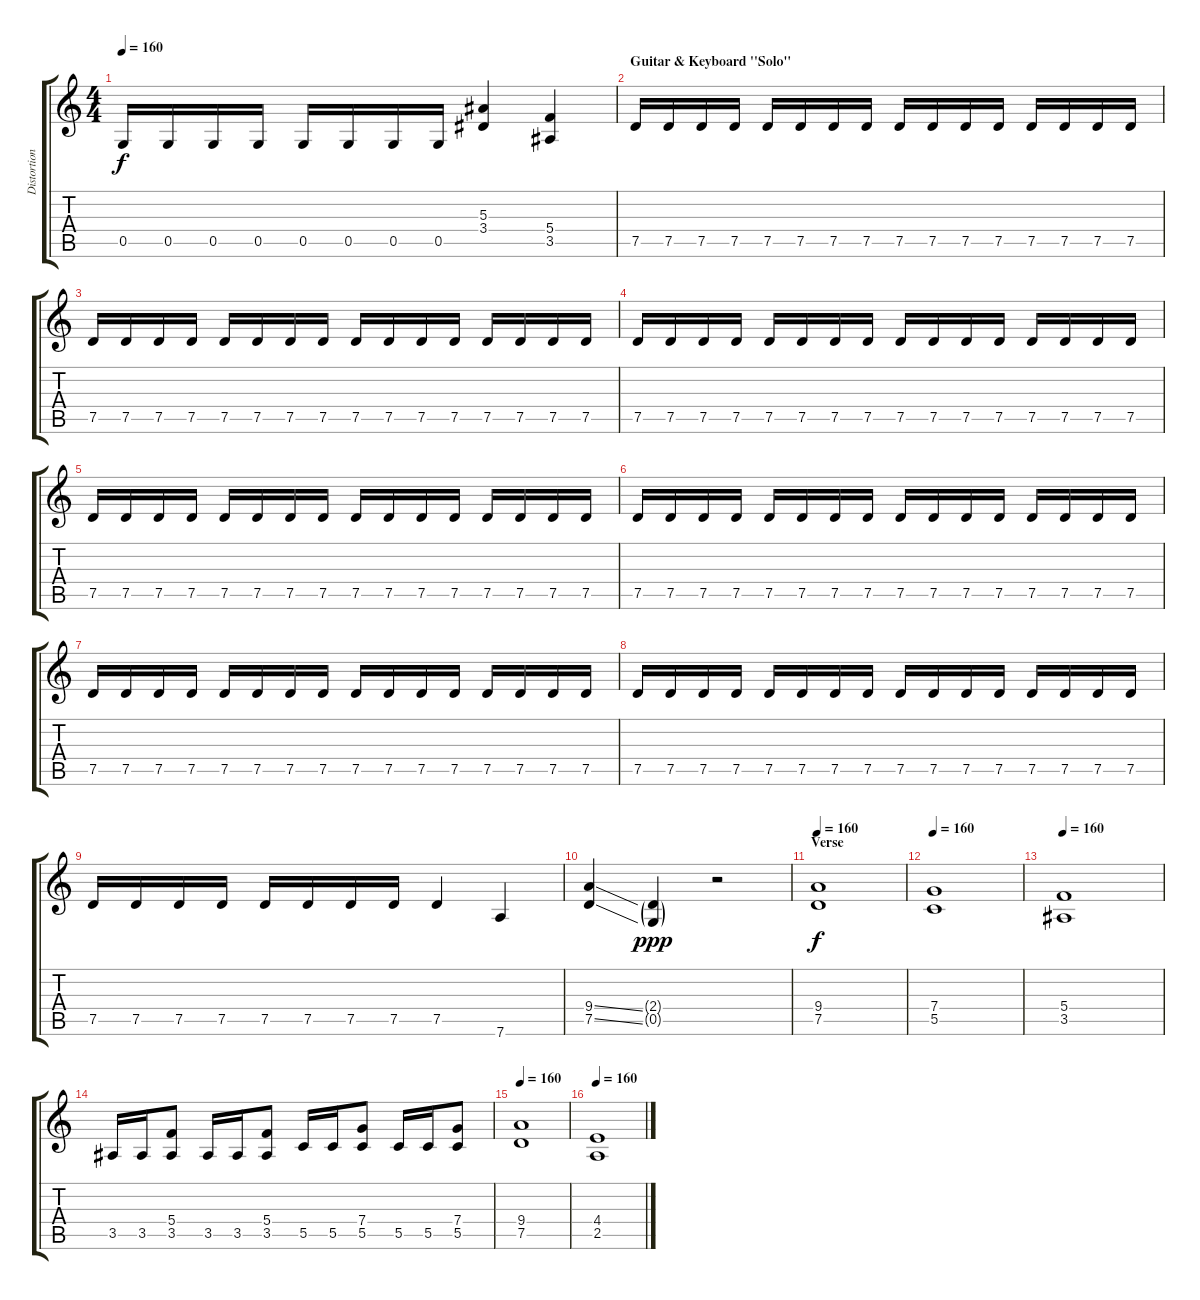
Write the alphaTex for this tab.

\track ("Distortion Guitar I" "Distortion") {instrument distortionguitar}
\staff {score tabs}
\tuning (D4 A3 F3 C3 G2 D2) {hide}
\ts (4 4)
\tempo 160
\clef g2
\ks c
0.5.16{dy f} 0.5.16 0.5.16 0.5.16 0.5.16 0.5.16 0.5.16 0.5.16 (5.3 3.4).4 (5.4 3.5).4 |
\section ("" "Guitar & Keyboard ''Solo''")
7.5.16 7.5.16 7.5.16 7.5.16 7.5.16 7.5.16 7.5.16 7.5.16 7.5.16 7.5.16 7.5.16 7.5.16 7.5.16 7.5.16 7.5.16 7.5.16 |
7.5.16 7.5.16 7.5.16 7.5.16 7.5.16 7.5.16 7.5.16 7.5.16 7.5.16 7.5.16 7.5.16 7.5.16 7.5.16 7.5.16 7.5.16 7.5.16 |
7.5.16 7.5.16 7.5.16 7.5.16 7.5.16 7.5.16 7.5.16 7.5.16 7.5.16 7.5.16 7.5.16 7.5.16 7.5.16 7.5.16 7.5.16 7.5.16 |
7.5.16 7.5.16 7.5.16 7.5.16 7.5.16 7.5.16 7.5.16 7.5.16 7.5.16 7.5.16 7.5.16 7.5.16 7.5.16 7.5.16 7.5.16 7.5.16 |
7.5.16 7.5.16 7.5.16 7.5.16 7.5.16 7.5.16 7.5.16 7.5.16 7.5.16 7.5.16 7.5.16 7.5.16 7.5.16 7.5.16 7.5.16 7.5.16 |
7.5.16 7.5.16 7.5.16 7.5.16 7.5.16 7.5.16 7.5.16 7.5.16 7.5.16 7.5.16 7.5.16 7.5.16 7.5.16 7.5.16 7.5.16 7.5.16 |
7.5.16 7.5.16 7.5.16 7.5.16 7.5.16 7.5.16 7.5.16 7.5.16 7.5.16 7.5.16 7.5.16 7.5.16 7.5.16 7.5.16 7.5.16 7.5.16 |
7.5.16 7.5.16 7.5.16 7.5.16 7.5.16 7.5.16 7.5.16 7.5.16 7.5.4 7.6.4 |
(9.4{ss} 7.5{ss}).4 (2.4{g} 0.5{g}).4{dy ppp} r.2 |
\section ("" "Verse")
\tempo 160
(9.4 7.5).1{dy f} |
\tempo 160
(7.4 5.5).1 |
\tempo 160
(5.4 3.5).1 |
3.5.16 3.5.16 (5.4 3.5).8 3.5.16 3.5.16 (5.4 3.5).8 5.5.16 5.5.16 (7.4 5.5).8 5.5.16 5.5.16 (7.4 5.5).8 |
\tempo 160
(9.4 7.5).1 |
\tempo 160
(4.4 2.5).1
